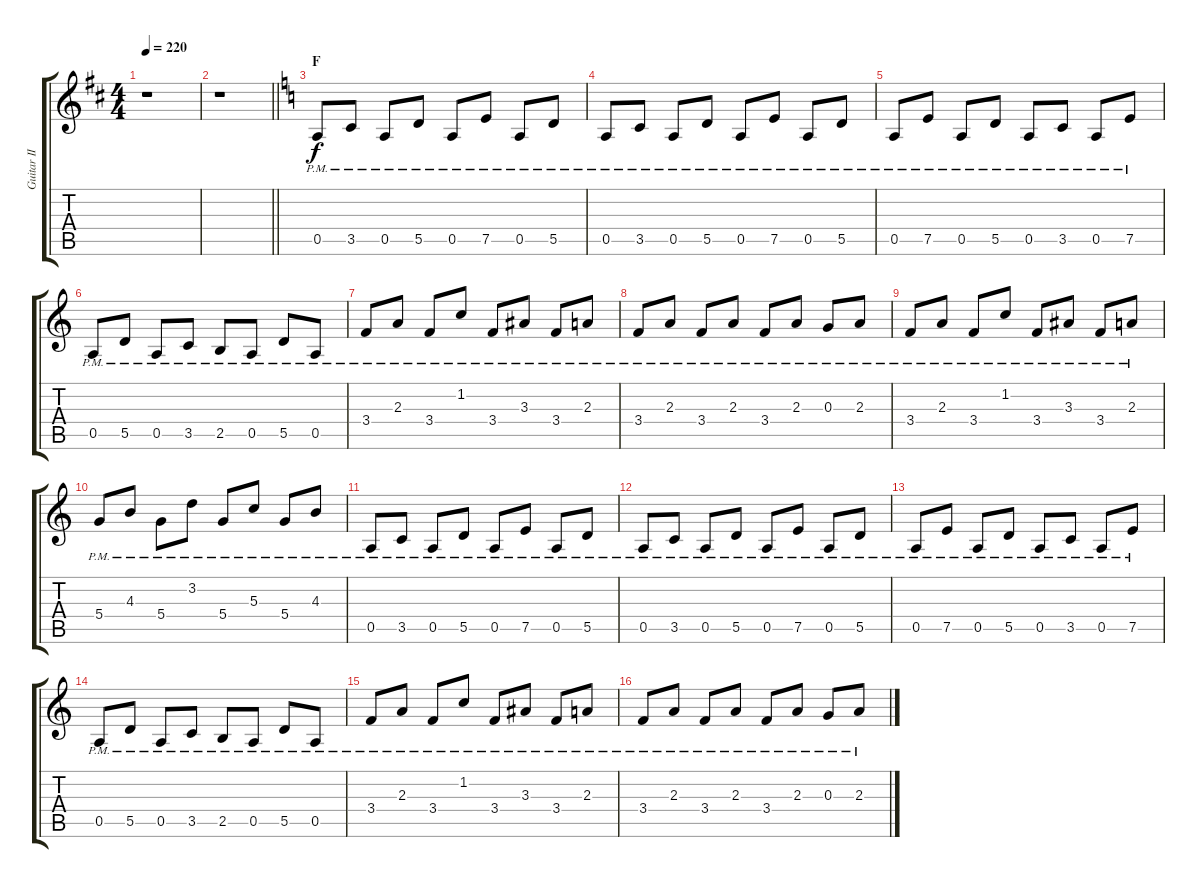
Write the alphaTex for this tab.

\track ("Guitar II" "Guitar II") {instrument overdrivenguitar}
\staff {score tabs}
\tuning (E4 B3 G3 D3 A2 E2) {hide}
\ts (4 4)
\tempo 220
\clef g2
\ks d
r.1{dy f} |
\barLineRight lightlight
r.1 |
\section ("" "F")
\ks c
0.5{pm}.8 3.5{pm}.8 0.5{pm}.8 5.5{pm}.8 0.5{pm}.8 7.5{pm}.8 0.5{pm}.8 5.5{pm}.8 |
0.5{pm}.8 3.5{pm}.8 0.5{pm}.8 5.5{pm}.8 0.5{pm}.8 7.5{pm}.8 0.5{pm}.8 5.5{pm}.8 |
0.5{pm}.8 7.5{pm}.8 0.5{pm}.8 5.5{pm}.8 0.5{pm}.8 3.5{pm}.8 0.5{pm}.8 7.5{pm}.8 |
0.5{pm}.8 5.5{pm}.8 0.5{pm}.8 3.5{pm}.8 2.5{pm}.8 0.5{pm}.8 5.5{pm}.8 0.5{pm}.8 |
3.4{pm}.8 2.3{pm}.8 3.4{pm}.8 1.2{pm}.8 3.4{pm}.8 3.3{pm}.8 3.4{pm}.8 2.3{pm}.8 |
3.4{pm}.8 2.3{pm}.8 3.4{pm}.8 2.3{pm}.8 3.4{pm}.8 2.3{pm}.8 0.3{pm}.8 2.3{pm}.8 |
3.4{pm}.8 2.3{pm}.8 3.4{pm}.8 1.2{pm}.8 3.4{pm}.8 3.3{pm}.8 3.4{pm}.8 2.3{pm}.8 |
5.4{pm}.8 4.3{pm}.8 5.4{pm}.8 3.2{pm}.8 5.4{pm}.8 5.3{pm}.8 5.4{pm}.8 4.3{pm}.8 |
0.5{pm}.8 3.5{pm}.8 0.5{pm}.8 5.5{pm}.8 0.5{pm}.8 7.5{pm}.8 0.5{pm}.8 5.5{pm}.8 |
0.5{pm}.8 3.5{pm}.8 0.5{pm}.8 5.5{pm}.8 0.5{pm}.8 7.5{pm}.8 0.5{pm}.8 5.5{pm}.8 |
0.5{pm}.8 7.5{pm}.8 0.5{pm}.8 5.5{pm}.8 0.5{pm}.8 3.5{pm}.8 0.5{pm}.8 7.5{pm}.8 |
0.5{pm}.8 5.5{pm}.8 0.5{pm}.8 3.5{pm}.8 2.5{pm}.8 0.5{pm}.8 5.5{pm}.8 0.5{pm}.8 |
3.4{pm}.8 2.3{pm}.8 3.4{pm}.8 1.2{pm}.8 3.4{pm}.8 3.3{pm}.8 3.4{pm}.8 2.3{pm}.8 |
3.4{pm}.8 2.3{pm}.8 3.4{pm}.8 2.3{pm}.8 3.4{pm}.8 2.3{pm}.8 0.3{pm}.8 2.3{pm}.8
